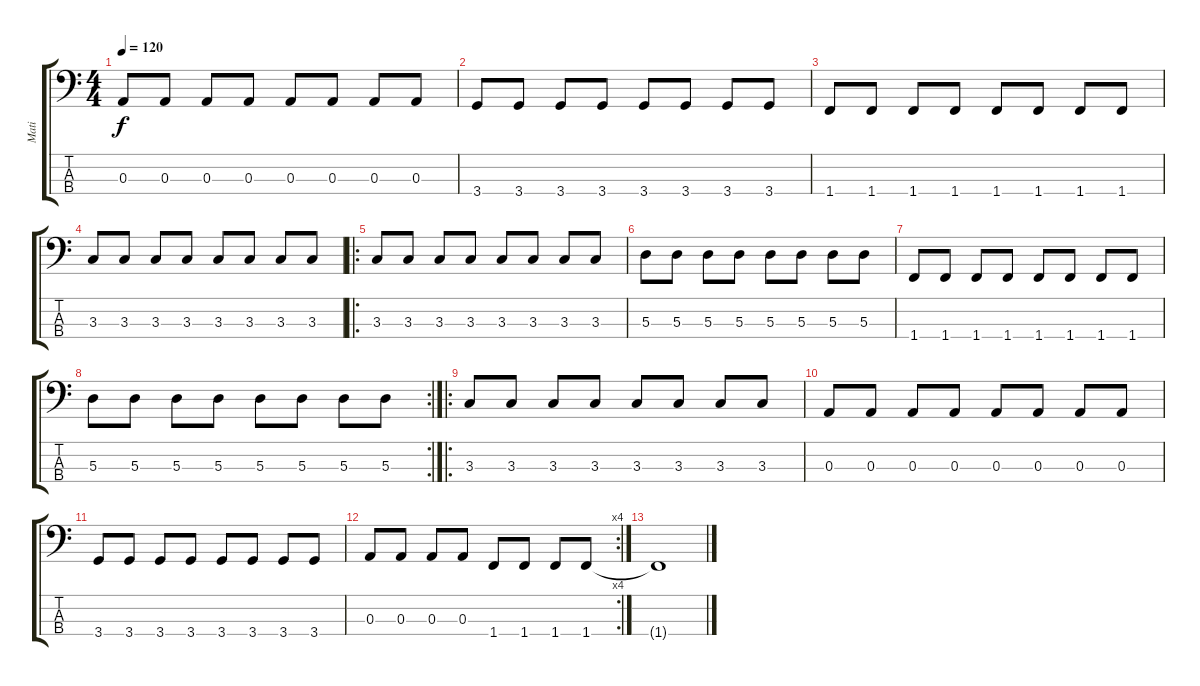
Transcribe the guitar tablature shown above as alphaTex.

\track ("Mati" "Mati") {instrument electricbasspick}
\staff {score tabs}
\tuning (G2 D2 A1 E1) {hide}
\ts (4 4)
\tempo 120
\clef f4
\ks c
0.3.8{dy f} 0.3.8 0.3.8 0.3.8 0.3.8 0.3.8 0.3.8 0.3.8 |
3.4.8 3.4.8 3.4.8 3.4.8 3.4.8 3.4.8 3.4.8 3.4.8 |
1.4.8 1.4.8 1.4.8 1.4.8 1.4.8 1.4.8 1.4.8 1.4.8 |
3.3.8 3.3.8 3.3.8 3.3.8 3.3.8 3.3.8 3.3.8 3.3.8 |
\ro
3.3.8 3.3.8 3.3.8 3.3.8 3.3.8 3.3.8 3.3.8 3.3.8 |
5.3.8 5.3.8 5.3.8 5.3.8 5.3.8 5.3.8 5.3.8 5.3.8 |
1.4.8 1.4.8 1.4.8 1.4.8 1.4.8 1.4.8 1.4.8 1.4.8 |
\rc 2
5.3.8 5.3.8 5.3.8 5.3.8 5.3.8 5.3.8 5.3.8 5.3.8 |
\ro
3.3.8 3.3.8 3.3.8 3.3.8 3.3.8 3.3.8 3.3.8 3.3.8 |
0.3.8 0.3.8 0.3.8 0.3.8 0.3.8 0.3.8 0.3.8 0.3.8 |
3.4.8 3.4.8 3.4.8 3.4.8 3.4.8 3.4.8 3.4.8 3.4.8 |
\rc 4
0.3.8 0.3.8 0.3.8 0.3.8 1.4.8 1.4.8 1.4.8 1.4.8 |
1.4{t}.1
